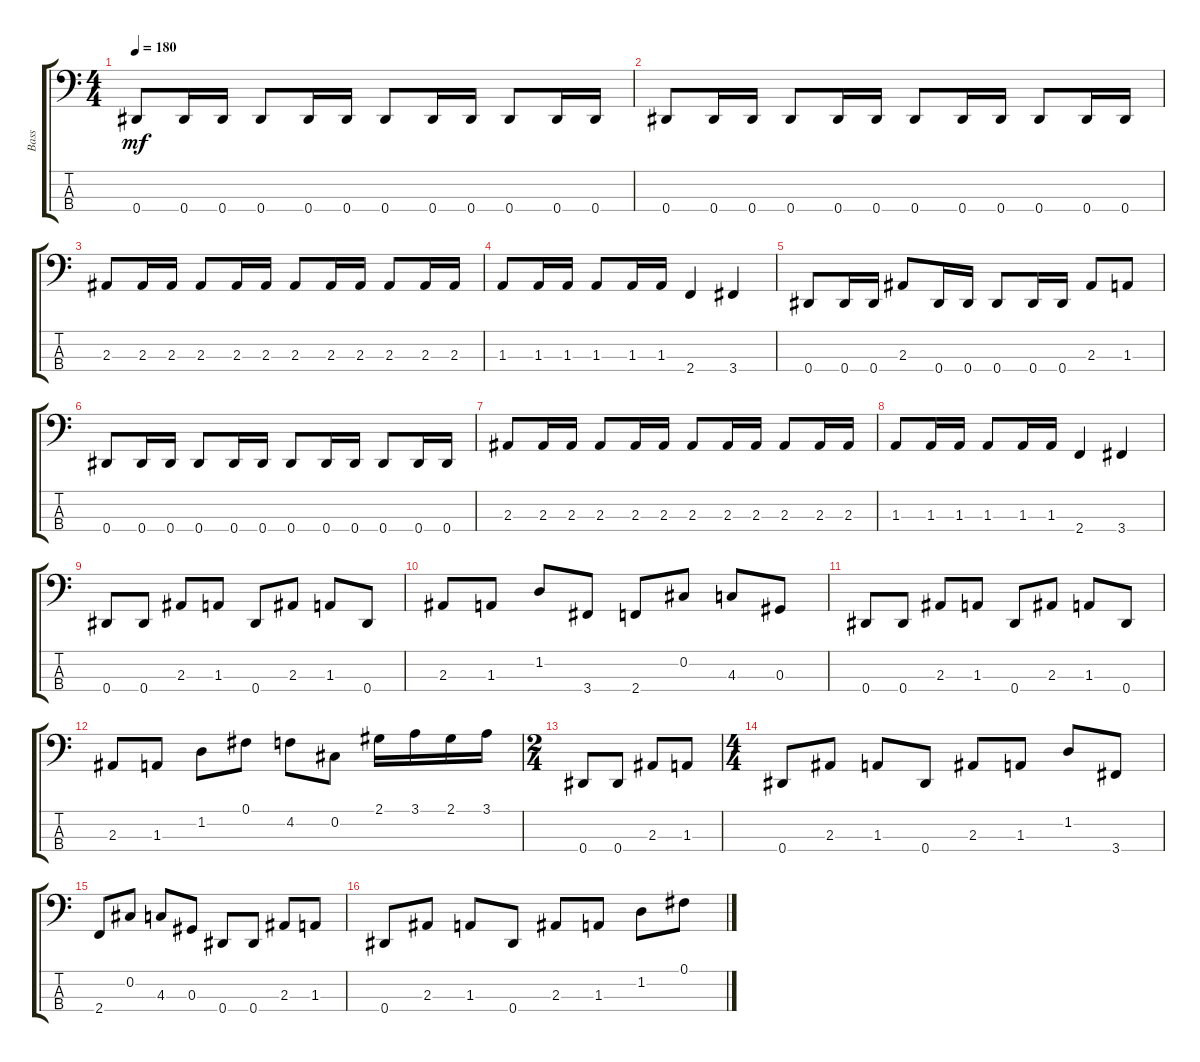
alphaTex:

\track ("Bass" "Bass") {instrument electricbasspick}
\staff {score tabs}
\tuning (Gb2 Db2 Ab1 Eb1) {hide}
\ts (4 4)
\tempo 180
\clef f4
\ks c
0.4.8{dy mf} 0.4.16 0.4.16 0.4.8 0.4.16 0.4.16 0.4.8 0.4.16 0.4.16 0.4.8 0.4.16 0.4.16 |
0.4.8 0.4.16 0.4.16 0.4.8 0.4.16 0.4.16 0.4.8 0.4.16 0.4.16 0.4.8 0.4.16 0.4.16 |
2.3.8 2.3.16 2.3.16 2.3.8 2.3.16 2.3.16 2.3.8 2.3.16 2.3.16 2.3.8 2.3.16 2.3.16 |
1.3.8 1.3.16 1.3.16 1.3.8 1.3.16 1.3.16 2.4.4 3.4.4 |
0.4.8 0.4.16 0.4.16 2.3.8 0.4.16 0.4.16 0.4.8 0.4.16 0.4.16 2.3.8 1.3.8 |
0.4.8 0.4.16 0.4.16 0.4.8 0.4.16 0.4.16 0.4.8 0.4.16 0.4.16 0.4.8 0.4.16 0.4.16 |
2.3.8 2.3.16 2.3.16 2.3.8 2.3.16 2.3.16 2.3.8 2.3.16 2.3.16 2.3.8 2.3.16 2.3.16 |
1.3.8 1.3.16 1.3.16 1.3.8 1.3.16 1.3.16 2.4.4 3.4.4 |
0.4.8 0.4.8 2.3.8 1.3.8 0.4.8 2.3.8 1.3.8 0.4.8 |
2.3.8 1.3.8 1.2.8 3.4.8 2.4.8 0.2.8 4.3.8 0.3.8 |
0.4.8 0.4.8 2.3.8 1.3.8 0.4.8 2.3.8 1.3.8 0.4.8 |
2.3.8 1.3.8 1.2.8 0.1.8 4.2.8 0.2.8 2.1.16 3.1.16 2.1.16 3.1.16 |
\ts (2 4)
0.4.8 0.4.8 2.3.8 1.3.8 |
\ts (4 4)
0.4.8 2.3.8 1.3.8 0.4.8 2.3.8 1.3.8 1.2.8 3.4.8 |
2.4.8 0.2.8 4.3.8 0.3.8 0.4.8 0.4.8 2.3.8 1.3.8 |
0.4.8 2.3.8 1.3.8 0.4.8 2.3.8 1.3.8 1.2.8 0.1.8
